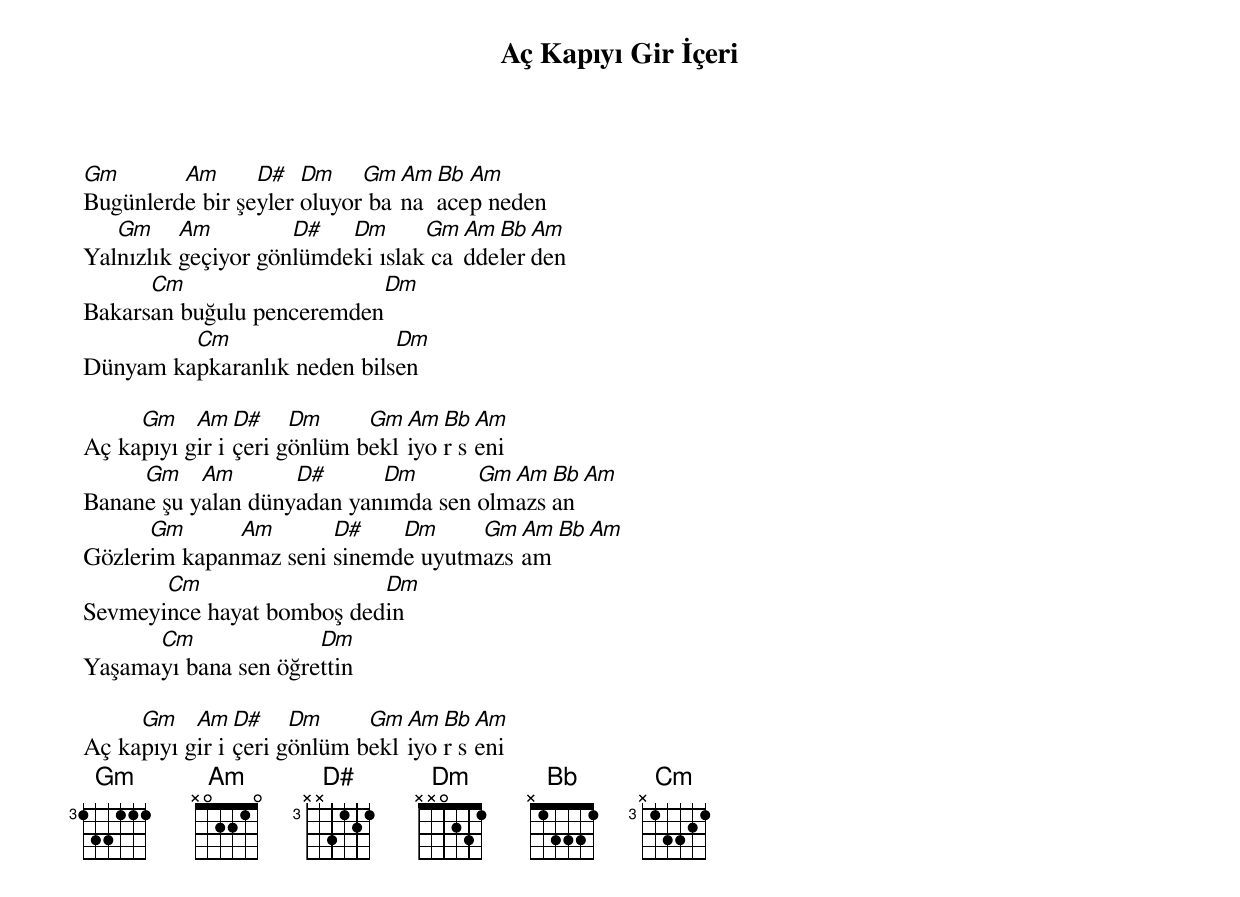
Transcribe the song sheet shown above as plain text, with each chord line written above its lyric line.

{title: Aç Kapıyı Gir İçeri}
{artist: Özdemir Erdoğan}

Gm       Am      D#   Dm    Gm Am Bb Am
Bugünlerde bir şeyler oluyor bana acep neden
   Gm     Am         D#   Dm      Gm Am Bb Am
Yalnızlık geçiyor gönlümdeki ıslak caddelerden
      Cm                   Dm
Bakarsan buğulu penceremden
         Cm                  Dm
Dünyam kapkaranlık neden bilsen

     Gm    Am  D#    Dm     Gm Am Bb Am
Aç kapıyı gir içeri gönlüm bekliyor seni
     Gm    Am       D#      Dm       Gm Am Bb Am
Banane şu yalan dünyadan yanımda sen olmazsan
      Gm      Am       D#    Dm     Gm Am Bb Am
Gözlerim kapanmaz seni sinemde uyutmazsam
       Cm                  Dm
Sevmeyince hayat bomboş dedin
      Cm              Dm
Yaşamayı bana sen öğrettin

     Gm    Am  D#    Dm     Gm Am Bb Am
Aç kapıyı gir içeri gönlüm bekliyor seni
